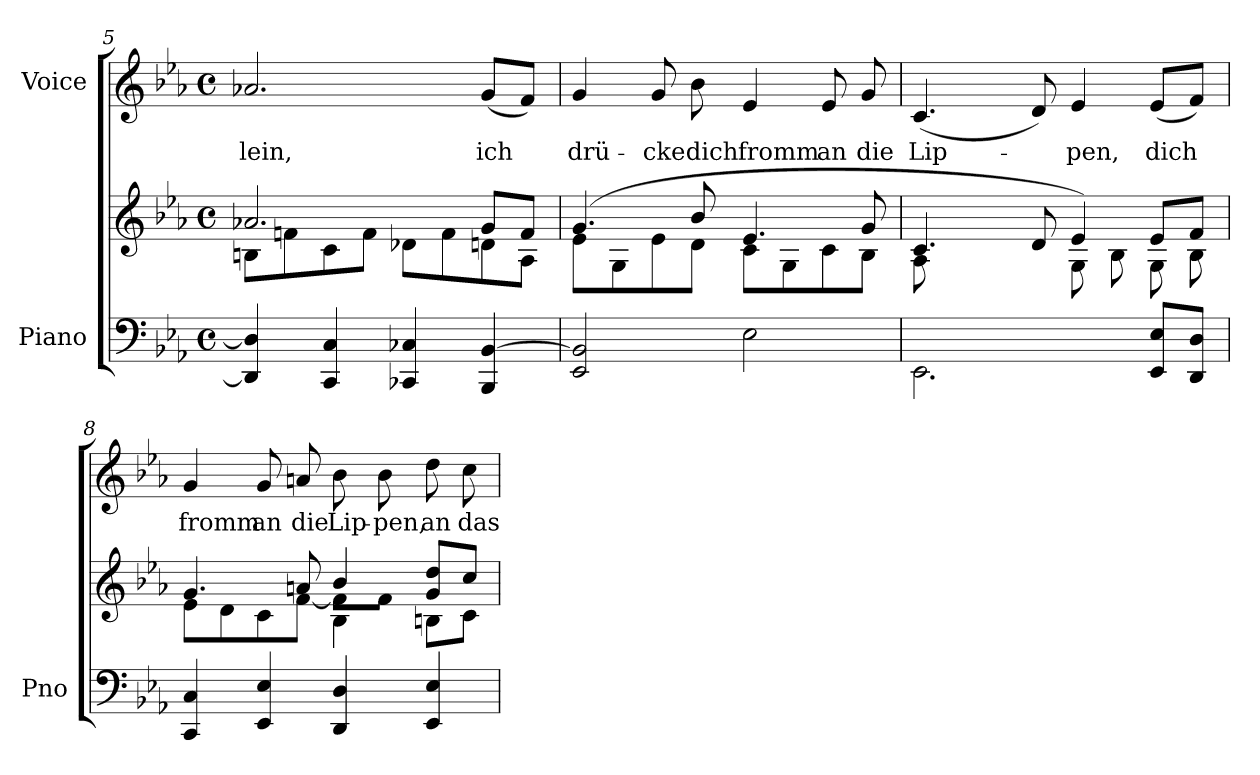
**kern	**kern	**kern	**text
*part2	*part2	*part1	*part1
*staff3	*staff2	*staff1	*staff1
*I"Piano	*	*I"Voice	*
*I'Pno	*	*	*
!!LO:LB:g=z
*clefF4	*clefG2	*clefG2	*
*k[b-e-a-]	*k[b-e-a-]	*k[b-e-a-]	*
*M4/4	*M4/4	*M4/4	*
*met(c)	*met(c)	*met(c)	*
=5	=5	=5	=5
*	*^	*	*
!	!	!	!	!LO:LY:b
4DD/] 4D/]	2.a-X/	8Bn\L	2.a-X/	-lein,
.	.	8fn\	.	.
4CC/ 4C/	.	8c\	.	.
.	.	8f\J	.	.
4CC-X/ 4C-X/	.	8d-X\L	.	.
.	.	8f\	.	.
!	!	!	!	!LO:LY:b
4BBB-/ [4BB-/	8g/L	8dn\	(8g/L	ich
.	8f/J	8A-\J	8f/J)	.
=6	=6	=6	=6	=6
!	!	!	!	!LO:LY:b
2EE-/ 2BB-/]	(4.g/	8e-\L	4g/	drü-
.	.	8G\	.	.
!	!	!	!	!LO:LY:b
.	.	8e-\	8g/	-cke
!	!	!	!	!LO:LY:b
.	8b-/	8d\J	8b-\	dich
!	!	!	!	!LO:LY:b
2E-\	4.e-/	8c\L	4e-/	fromm
.	.	8G\	.	.
!	!	!	!	!LO:LY:b
.	.	8c\	8e-/	an
!	!	!	!	!LO:LY:b
.	8g/	8B-\J	8g/	die
=7	=7	=7	=7	=7
*^	*	*	*	*
!	!	!	!	!	!LO:LY:b
8ryy	2.EE-\	4.c/	8A-\L	(4.c/	Lip-
8E-/	.	.	4.ryy	.	.
8A-/	.	.	.	.	.
8F/J	.	8d/	.	8d/)	.
!	!	!	!	!	!LO:LY:b
2ryy	.	4e-/)	8G\L	4e-/	-pen,
.	.	.	8B-\	.	.
!	!	!	!	!	!LO:LY:b
.	8EE-/ 8E-/L	8e-/L	8G\	(8e-/L	dich
.	8DD/ 8D/J	8f/J	8B-\J	8f/J)	.
=8	=8	=8	=8	=8	=8
*	*	*	*^	*	*
!	!	!	!	!	!	!LO:LY:b
*v	*v	*	*	*	*	*
4CC/ 4C/	4.g/	8e-\L	2ryy	4g/	fromm
.	.	8d\	.	.	.
!	!	!	!	!	!LO:LY:b
4EE-/ 4E-/	.	8c\	.	8g/	an
!	!	!	!	!	!LO:LY:b
.	8an/	[8f\J	.	8an/	die
!	!	!	!	!	!LO:LY:b
4DD/ 4D/	4b-/	8f\L]	4B-\	8b-\	Lip-
!	!	!	!	!	!LO:LY:b
.	.	8f\J	.	8b-\	-pen,
!	!	!	!	!	!LO:LY:b
4EE-/ 4E-/	8g/ 8dd/L	8Bn\L	4ryy	8dd\	an
!	!	!	!	!	!LO:LY:b
.	8cc/J	8c\J	.	8cc\	das
*	*v	*v	*v	*	*
=	=	=	=
*-	*-	*-	*-
